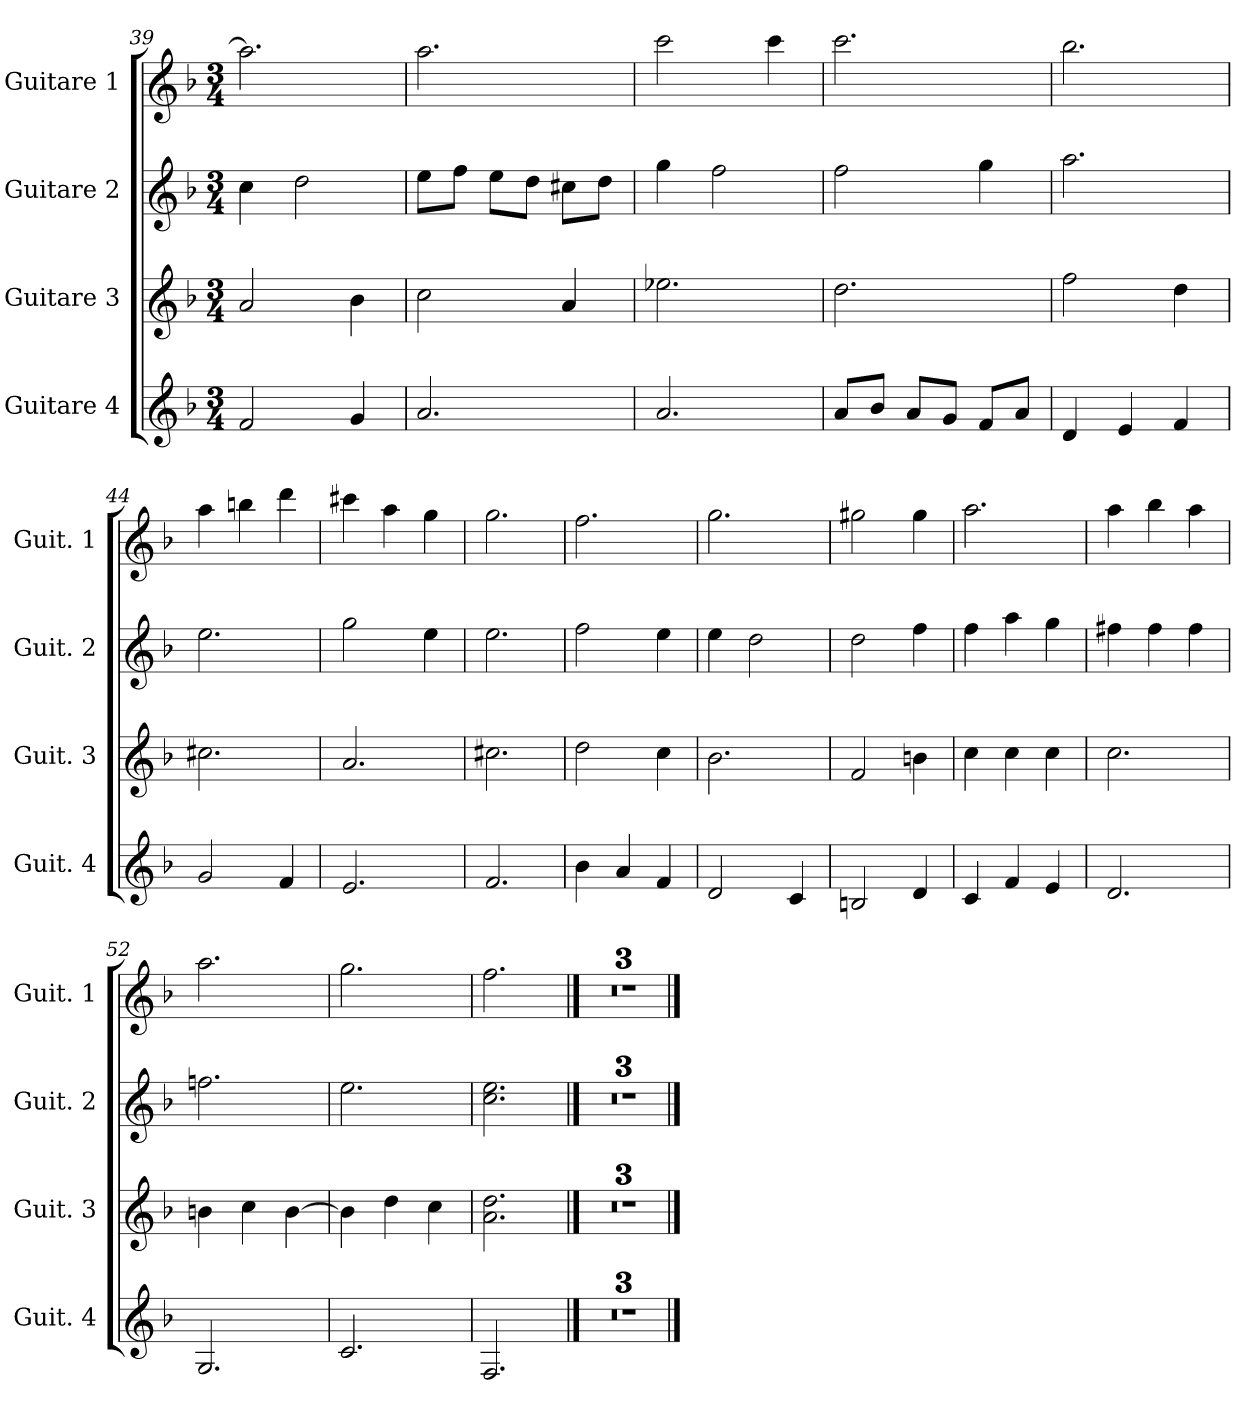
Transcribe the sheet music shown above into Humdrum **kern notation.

**kern	**kern	**kern	**kern
*part4	*part3	*part2	*part1
*staff4	*staff3	*staff2	*staff1
*I"Guitare 4	*I"Guitare 3	*I"Guitare 2	*I"Guitare 1
*I'Guit. 4	*I'Guit. 3	*I'Guit. 2	*I'Guit. 1
*clefG2	*clefG2	*clefG2	*clefG2
*ITrd7c12	*ITrd7c12	*ITrd7c12	*ITrd7c12
*k[b-]	*k[b-]	*k[b-]	*k[b-]
*F:	*F:	*F:	*F:
*M3/4	*M3/4	*M3/4	*M3/4
=39	=39	=39	=39
2F/	2A/	4c\	2.a\]
.	.	2d\	.
4G/	4B-\	.	.
=40	=40	=40	=40
2.A/	2c\	8e\L	2.a\
.	.	8f\J	.
.	.	8e\L	.
.	.	8d\J	.
.	4A/	8c#X\L	.
.	.	8d\J	.
=41	=41	=41	=41
2.A/	2.e-X\	4g\	2cc\
.	.	2f\	.
.	.	.	4cc\
=42	=42	=42	=42
8A/L	2.d\	2f\	2.cc\
8B-/J	.	.	.
8A/L	.	.	.
8G/J	.	.	.
8F/L	.	4g\	.
8A/J	.	.	.
!!LO:PB:g=z
=43	=43	=43	=43
4D/	2f\	2.a\	2.b-\
4E/	.	.	.
4F/	4d\	.	.
=44	=44	=44	=44
2G/	2.c#X\	2.e\	4a\
.	.	.	4bn\
4F/	.	.	4dd\
=45	=45	=45	=45
2.E/	2.A/	2g\	4cc#X\
.	.	.	4a\
.	.	4e\	4g\
=46	=46	=46	=46
2.F/	2.c#X\	2.e\	2.g\
=47	=47	=47	=47
4B-\	2d\	2f\	2.f\
4A/	.	.	.
4F/	4c\	4e\	.
=48	=48	=48	=48
2D/	2.B-\	4e\	2.g\
.	.	2d\	.
4C/	.	.	.
=49	=49	=49	=49
2BBn/	2F/	2d\	2g#X\
4D/	4Bn\	4f\	4g#\
!!LO:LB:g=z
=50	=50	=50	=50
4C/	4c\	4f\	2.a\
4F/	4c\	4a\	.
4E/	4c\	4g\	.
=51	=51	=51	=51
2.D/	2.c\	4f#X\	4a\
.	.	4f#\	4b-\
.	.	4f#\	4a\
=52	=52	=52	=52
2.GG/	4Bn\	2.fn\	2.a\
.	4c\	.	.
.	[4B\	.	.
=53	=53	=53	=53
2.C/	4B\]	2.e\	2.g\
.	4d\	.	.
.	4c\	.	.
=54	=54	=54	=54
2.FF/	2.A\ 2.d\	2.c\ 2.e\	2.f\
==55	==55	==55	==55
2.r	2.r	2.r	2.r
=56	=56	=56	=56
2.r	2.r	2.r	2.r
=57	=57	=57	=57
2.r	2.r	2.r	2.r
==	==	==	==
*-	*-	*-	*-
